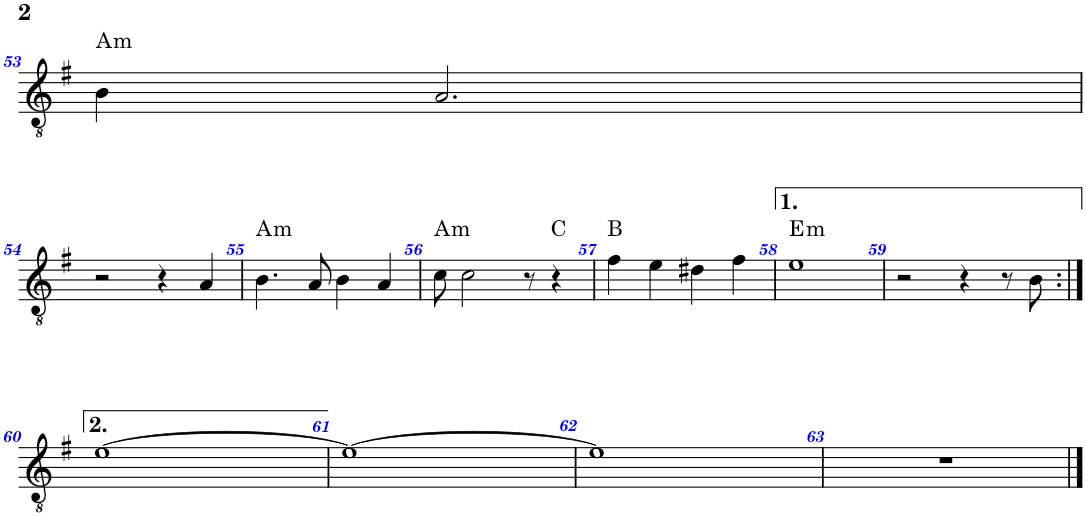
**kern	**harte
*part1	*part1
*staff1	*
*I"Chitarra elettrica	*
!!LO:PB:g=z
*clefGv2	*
*k[f#]	*
*M4/4	*
=53	=53
!	!LO:H:kt=m
4B\	A:min
2.A/	.
!!LO:LB:g=z
=54	=54
2r	.
4r	.
4A/	.
=55	=55
!	!LO:H:kt=m
4.B\	A:min
8A/	.
4B\	.
4A/	.
=56	=56
!	!LO:H:kt=m
8c\	A:min
2c\	.
8r	.
4r	C:maj
=57	=57
4f#\	B:maj
4e\	.
4d#X\	.
4f#\	.
=58	=58
!	!LO:H:kt=m
1e	E:min
=59	=59
2r	.
4r	.
8r	.
8B\	.
!!LO:LB:g=z
=60:|!	=60:|!
[1e	.
=61	=61
1e_	.
=62	=62
1e]	.
=63	=63
1r	.
==	==
*-	*-
